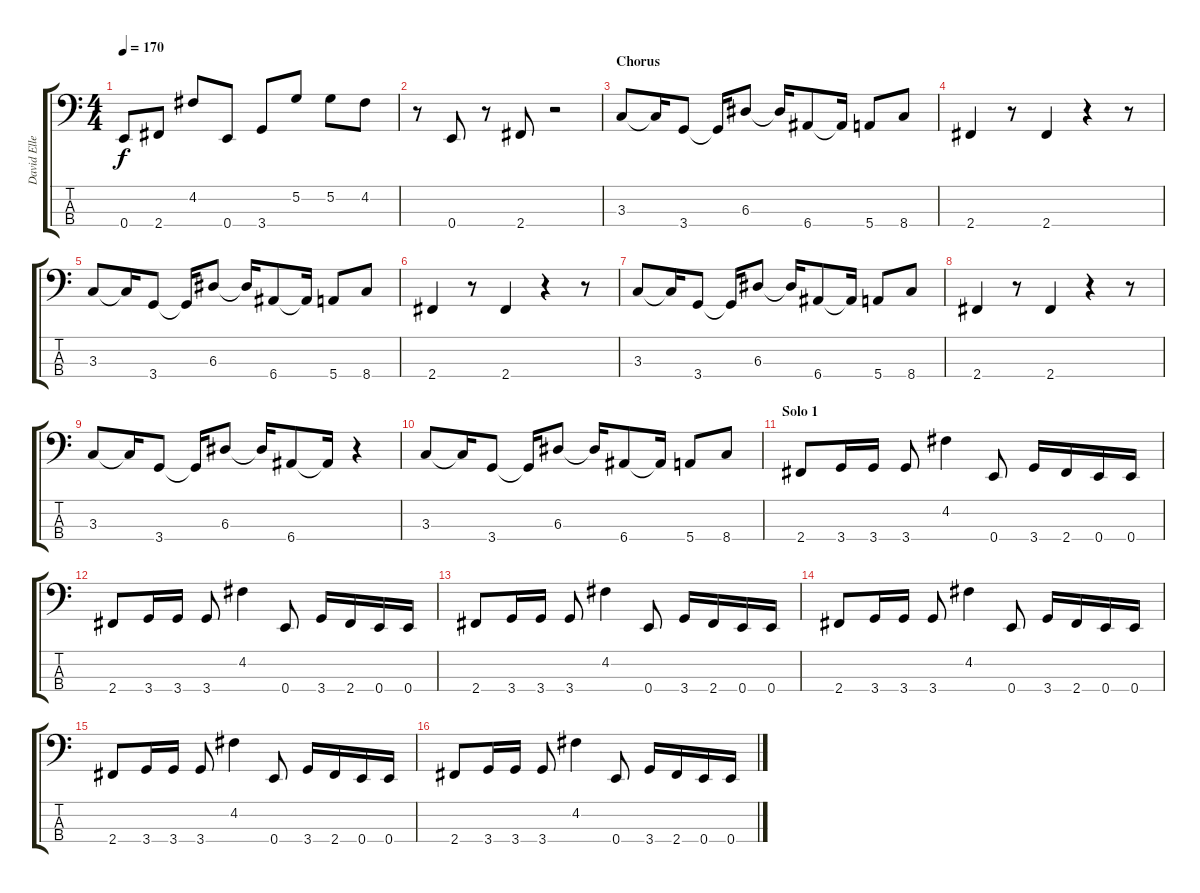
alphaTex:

\track ("David Ellefson" "David Elle") {instrument electricbasspick}
\staff {score tabs}
\tuning (G2 D2 A1 E1) {hide}
\ts (4 4)
\tempo 170
\clef f4
\ks c
0.4.8{dy f} 2.4.8 4.2.8 0.4.8 3.4.8 5.2.8 5.2.8 4.2.8 |
r.8 0.4.8 r.8 2.4.8 r.2 |
\section ("" "Chorus")
3.3.8 3.3{t}.16 3.4.8 3.4{t}.16 6.3.8 6.3{t}.16 6.4.8 6.4{t}.16 5.4.8 8.4.8 |
2.4.4 r.8 2.4.4 r.4 r.8 |
3.3.8 3.3{t}.16 3.4.8 3.4{t}.16 6.3.8 6.3{t}.16 6.4.8 6.4{t}.16 5.4.8 8.4.8 |
2.4.4 r.8 2.4.4 r.4 r.8 |
3.3.8 3.3{t}.16 3.4.8 3.4{t}.16 6.3.8 6.3{t}.16 6.4.8 6.4{t}.16 5.4.8 8.4.8 |
2.4.4 r.8 2.4.4 r.4 r.8 |
3.3.8 3.3{t}.16 3.4.8 3.4{t}.16 6.3.8 6.3{t}.16 6.4.8 6.4{t}.16 r.4 |
3.3.8 3.3{t}.16 3.4.8 3.4{t}.16 6.3.8 6.3{t}.16 6.4.8 6.4{t}.16 5.4.8 8.4.8 |
\section ("" "Solo 1")
2.4.8 3.4.16 3.4.16 3.4.8 4.2.4 0.4.8 3.4.16 2.4.16 0.4.16 0.4.16 |
2.4.8 3.4.16 3.4.16 3.4.8 4.2.4 0.4.8 3.4.16 2.4.16 0.4.16 0.4.16 |
2.4.8 3.4.16 3.4.16 3.4.8 4.2.4 0.4.8 3.4.16 2.4.16 0.4.16 0.4.16 |
2.4.8 3.4.16 3.4.16 3.4.8 4.2.4 0.4.8 3.4.16 2.4.16 0.4.16 0.4.16 |
2.4.8 3.4.16 3.4.16 3.4.8 4.2.4 0.4.8 3.4.16 2.4.16 0.4.16 0.4.16 |
2.4.8 3.4.16 3.4.16 3.4.8 4.2.4 0.4.8 3.4.16 2.4.16 0.4.16 0.4.16
